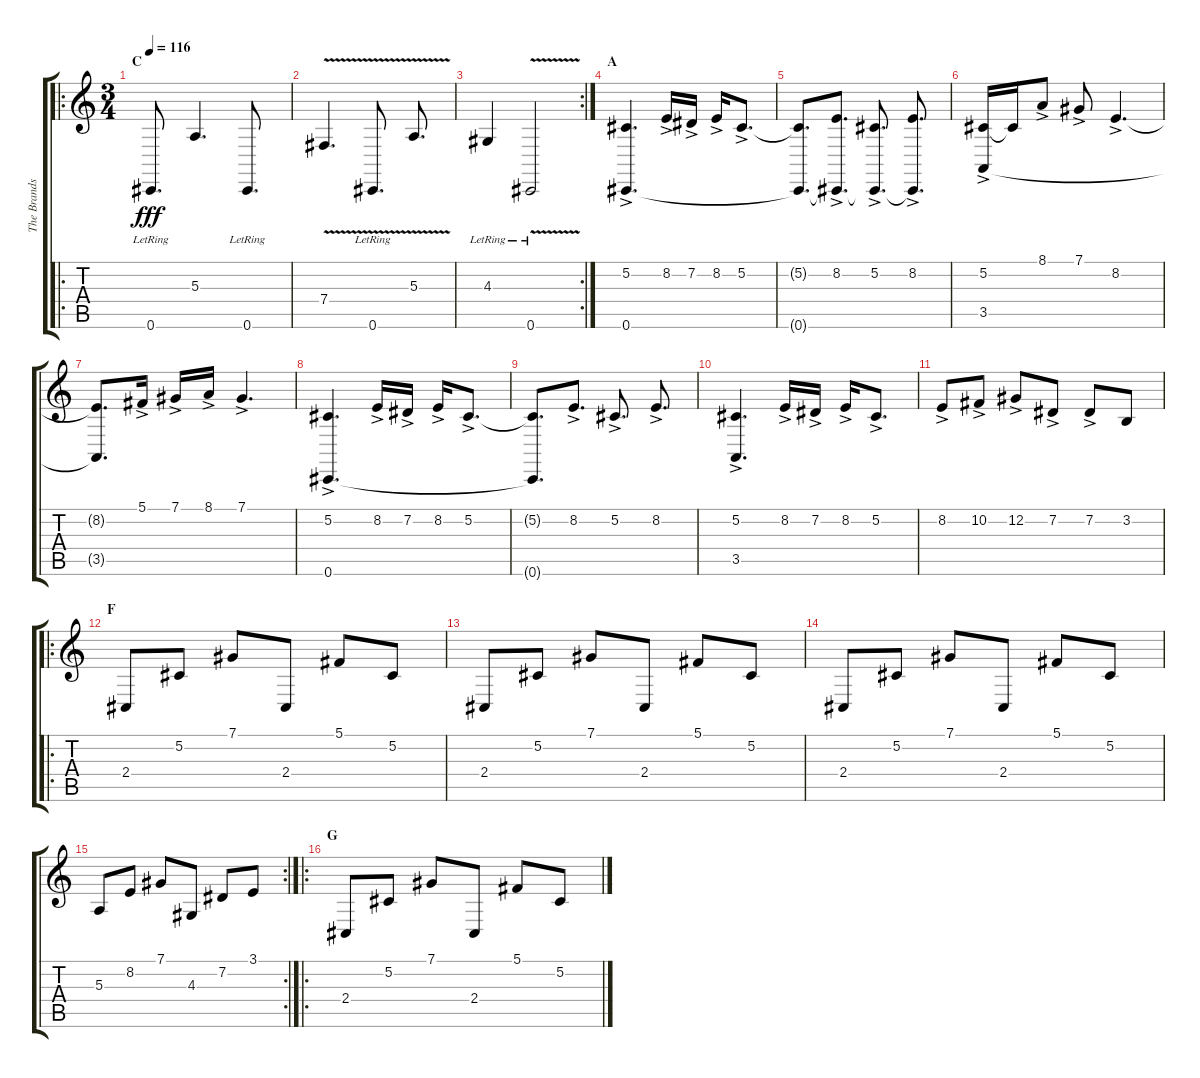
\track ("The Brandström" "The Brands") {instrument lead8bassandlead}
\staff {score tabs}
\tuning (Db4 Ab3 E3 B2 Gb2 Db2) {hide}
\ro
\ts (3 4)
\section ("" "C")
\tempo 116
\clef g2
\ks c
0.6{lr}.8{d dy fff volume 12} 5.3.4{d} 0.6{lr}.8{d} |
7.4{v}.4{d} 0.6{v lr}.8{d} 5.3{v}.8{d} |
\rc 2
4.3{lr}.4 0.6{v lr}.2 |
\section ("" "A")
(5.2{ac} 0.6).4{d volume 14 instrument fx7echoes} 8.2{ac}.16 7.2{ac}.16 8.2{ac}.16 5.2{ac}.8{d} |
(5.2{t} 0.6{t}).8{d} (8.2{ac} 0.6{t}).8{d} (5.2{ac} 0.6{t}).8{d} (8.2{ac} 0.6{t}).8{d} |
(5.2{ac} 3.5).16 5.2{t}.16 8.1{ac}.8 7.1{ac}.8 8.2{ac}.4{d} |
(8.2{t} 3.5{t}).8{d} 5.1{ac}.16 7.1{ac}.16 8.1{ac}.16 7.1{ac}.4{d} |
(5.2{ac} 0.6).4{d volume 13 instrument fx7echoes} 8.2{ac}.16 7.2{ac}.16 8.2{ac}.16 5.2{ac}.8{d} |
(5.2{t} 0.6{t}).8{d} 8.2{ac}.8{d} 5.2{ac}.8{d} 8.2{ac}.8{d} |
(5.2{ac} 3.5).4{d} 8.2{ac}.16 7.2{ac}.16 8.2{ac}.16 5.2{ac}.8{d} |
8.2{ac}.8 10.2{ac}.8 12.2{ac}.8 7.2{ac}.8 7.2{ac}.8 3.2.8 |
\ro
\section ("" "F")
2.4.8{volume 13 instrument lead8bassandlead} 5.2.8 7.1.8 2.4.8 5.1.8 5.2.8 |
2.4.8 5.2.8 7.1.8 2.4.8 5.1.8 5.2.8 |
2.4.8 5.2.8 7.1.8 2.4.8 5.1.8 5.2.8 |
\rc 2
5.3.8 8.2.8 7.1.8 4.3.8 7.2.8 3.1.8 |
\ro
\section ("" "G")
2.4.8{volume 14} 5.2.8 7.1.8 2.4.8 5.1.8 5.2.8
